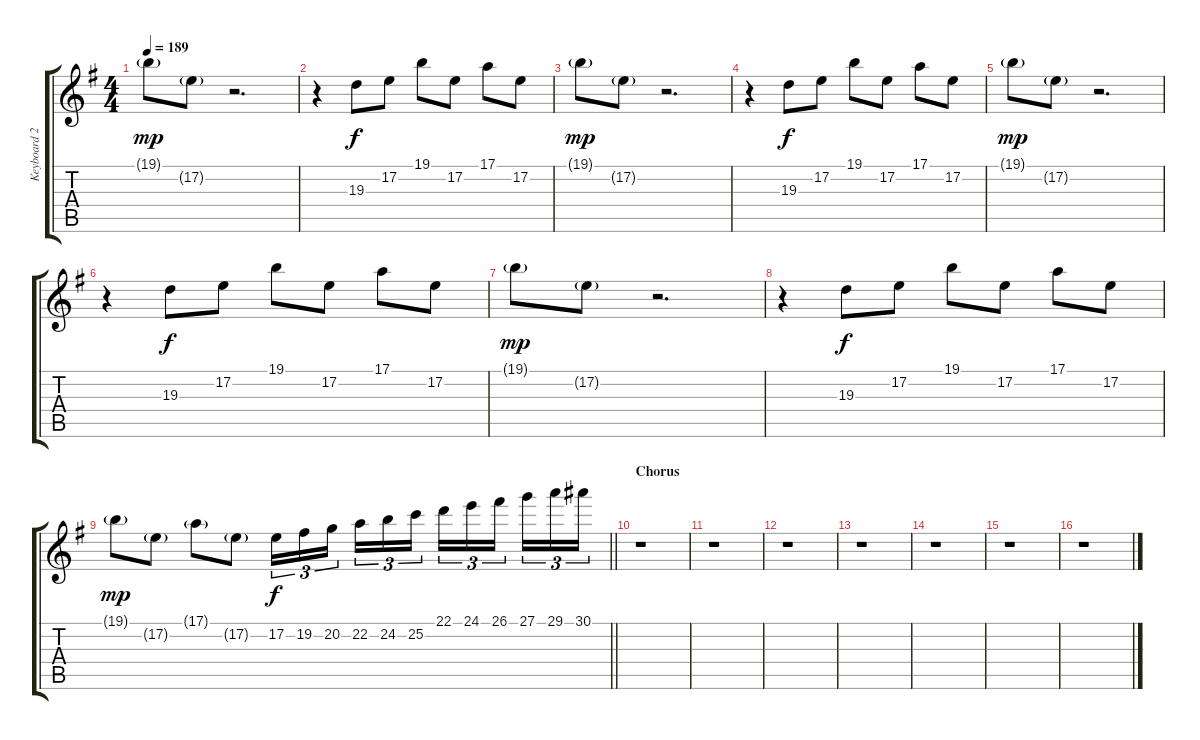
\track ("Keyboard 2" "Keyboard 2") {instrument lead2sawtooth}
\staff {score tabs}
\tuning (E4 B3 G3 D3 A2 E2) {hide}
\ts (4 4)
\tempo 189
\clef g2
\ks g
19.1{g}.8{dy mp} 17.2{g}.8 r.2{d} |
r.4 19.3.8{dy f} 17.2.8 19.1.8 17.2.8 17.1.8 17.2.8 |
19.1{g}.8{dy mp} 17.2{g}.8 r.2{d} |
r.4 19.3.8{dy f} 17.2.8 19.1.8 17.2.8 17.1.8 17.2.8 |
19.1{g}.8{dy mp} 17.2{g}.8 r.2{d} |
r.4 19.3.8{dy f} 17.2.8 19.1.8 17.2.8 17.1.8 17.2.8 |
19.1{g}.8{dy mp} 17.2{g}.8 r.2{d} |
r.4 19.3.8{dy f} 17.2.8 19.1.8 17.2.8 17.1.8 17.2.8 |
\barLineRight lightlight
19.1{g}.8{dy mp} 17.2{g}.8 17.1{g}.8 17.2{g}.8 17.2.16{tu (3 2) dy f} 19.2.16{tu (3 2)} 20.2.16{tu (3 2) beam splitsecondary} 22.2.16{tu (3 2)} 24.2.16{tu (3 2)} 25.2.16{tu (3 2)} 22.1.16{tu (3 2)} 24.1.16{tu (3 2)} 26.1.16{tu (3 2) beam splitsecondary} 27.1.16{tu (3 2)} 29.1.16{tu (3 2)} 30.1.16{tu (3 2)} |
\section ("" "Chorus")
r.1 |
r.1 |
r.1 |
r.1 |
r.1 |
r.1 |
r.1
